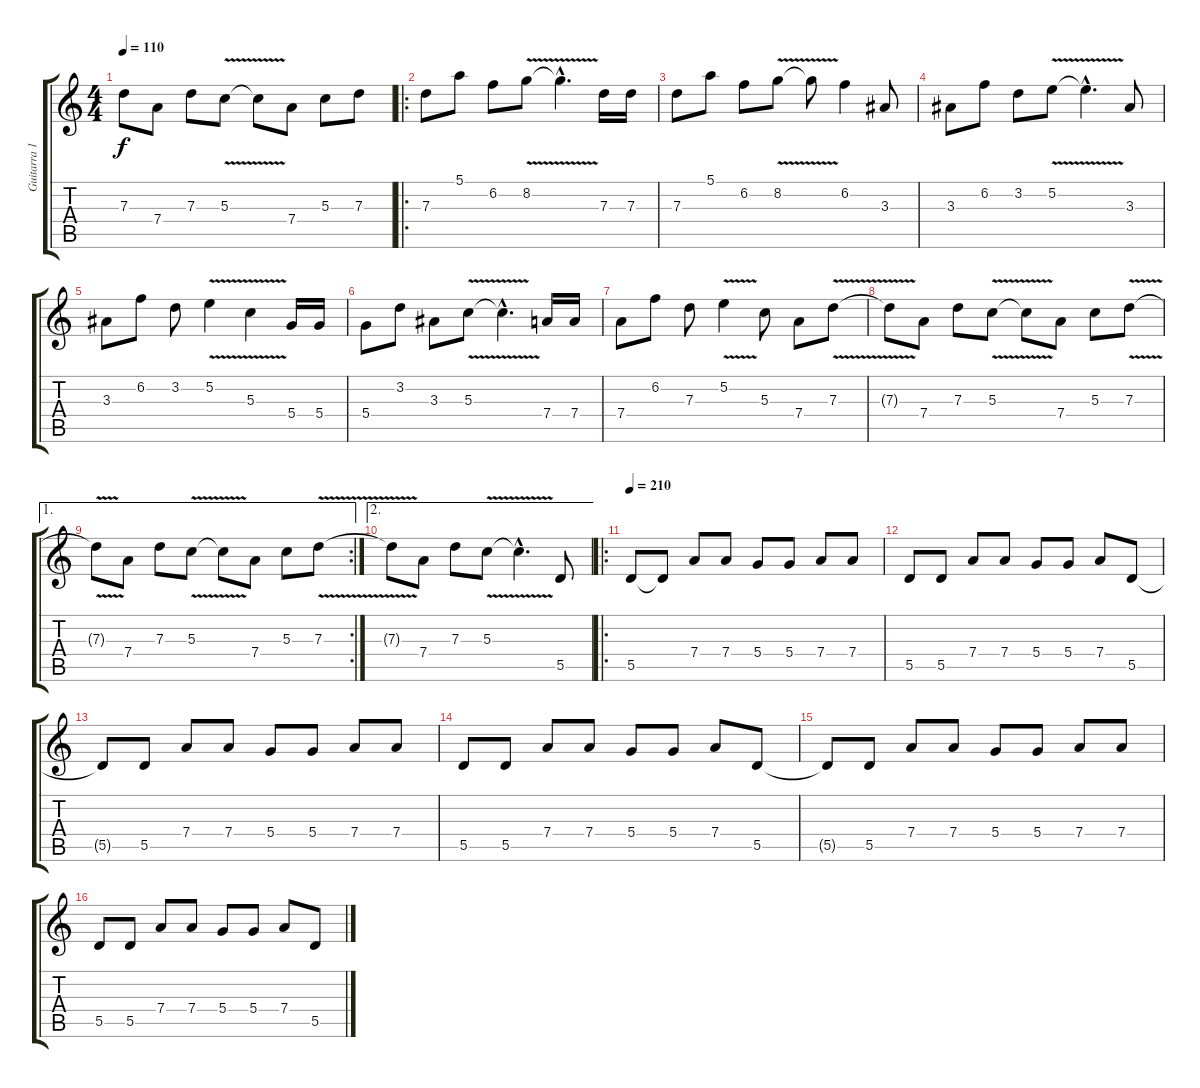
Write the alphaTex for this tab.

\track ("Guitarra 1" "Guitarra 1") {instrument distortionguitar}
\staff {score tabs}
\tuning (E4 B3 G3 D3 A2 E2) {hide}
\ts (4 4)
\tempo 110
\clef g2
\ks c
7.3{t}.8{dy f} 7.4.8 7.3.8 5.3{v}.8 5.3{t}.8 7.4.8 5.3.8 7.3.8 |
\ro
7.3.8 5.1.8 6.2.8 8.2{v}.8 8.2{hac t}.4{d} 7.3.16 7.3.16 |
7.3.8 5.1.8 6.2.8 8.2{v}.8 8.2{t}.8 6.2.4 3.3.8 |
3.3.8 6.2.8 3.2.8 5.2{v}.8 5.2{hac t}.4{d} 3.3.8 |
3.3.8 6.2.8 3.2.8 5.2{v}.4 5.3{v}.4 5.4.16 5.4.16 |
5.4.8 3.2.8 3.3.8 5.3{v}.8 5.3{hac t}.4{d} 7.4.16 7.4.16 |
7.4.8 6.2.8 7.3.8 5.2{v}.4 5.3.8 7.4.8 7.3{v}.8 |
7.3{t}.8 7.4.8 7.3.8 5.3{v}.8 5.3{t}.8 7.4.8 5.3.8 7.3{v}.8 |
\ae 1
\rc 2
7.3{t}.8 7.4.8 7.3.8 5.3{v}.8 5.3{t}.8 7.4.8 5.3.8 7.3{v}.8 |
\ae 2
7.3{t}.8 7.4.8 7.3.8 5.3{v}.8 5.3{hac t}.4{d} 5.5.8 |
\ro
\tempo 210
5.5.8 5.5{t}.8 7.4.8 7.4.8 5.4.8 5.4.8 7.4.8 7.4.8 |
5.5.8 5.5.8 7.4.8 7.4.8 5.4.8 5.4.8 7.4.8 5.5.8 |
5.5{t}.8 5.5.8 7.4.8 7.4.8 5.4.8 5.4.8 7.4.8 7.4.8 |
5.5.8 5.5.8 7.4.8 7.4.8 5.4.8 5.4.8 7.4.8 5.5.8 |
5.5{t}.8 5.5.8 7.4.8 7.4.8 5.4.8 5.4.8 7.4.8 7.4.8 |
5.5.8 5.5.8 7.4.8 7.4.8 5.4.8 5.4.8 7.4.8 5.5.8
